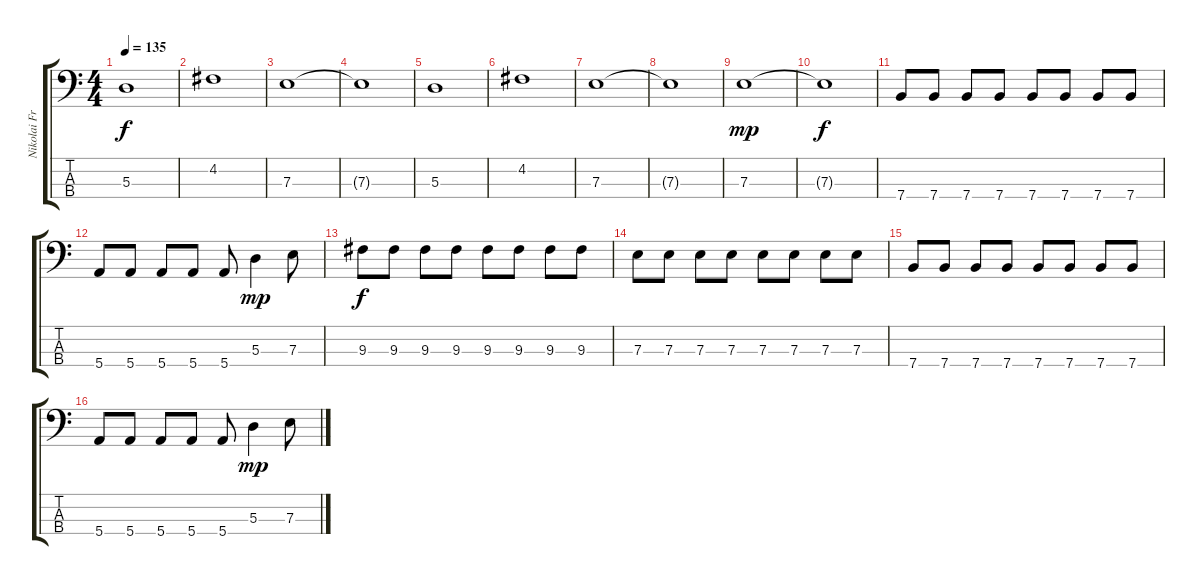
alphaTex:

\track ("Nikolai Fraiture" "Nikolai Fr") {instrument electricbassfinger}
\staff {score tabs}
\tuning (G2 D2 A1 E1) {hide}
\ts (4 4)
\tempo 135
\clef f4
\ks c
5.3.1{dy f} |
4.2.1 |
7.3.1 |
7.3{t}.1 |
5.3.1 |
4.2.1 |
7.3.1 |
7.3{t}.1 |
7.3.1{dy mp} |
7.3{t}.1{dy f} |
7.4.8 7.4.8 7.4.8 7.4.8 7.4.8 7.4.8 7.4.8 7.4.8 |
5.4.8 5.4.8 5.4.8 5.4.8 5.4.8 5.3.4{dy mp} 7.3.8 |
9.3.8{dy f} 9.3.8 9.3.8 9.3.8 9.3.8 9.3.8 9.3.8 9.3.8 |
7.3.8 7.3.8 7.3.8 7.3.8 7.3.8 7.3.8 7.3.8 7.3.8 |
7.4.8 7.4.8 7.4.8 7.4.8 7.4.8 7.4.8 7.4.8 7.4.8 |
5.4.8 5.4.8 5.4.8 5.4.8 5.4.8 5.3.4{dy mp} 7.3.8
